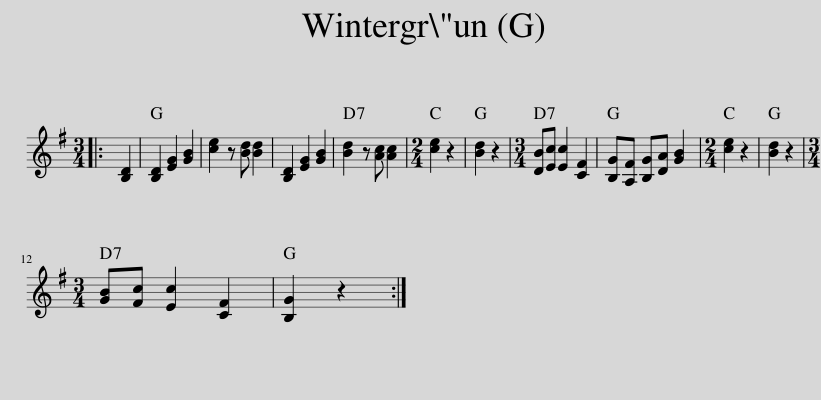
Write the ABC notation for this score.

X:1
L:1/8
M:3/4
I:linebreak $
K:G
V:1 treble
V:1
|: [B,D]2 | [B,D]2 [EG]2 [GB]2 | [ce]2 z [Bd] [Bd]2 | [B,D]2 [EG]2 [GB]2 | [Bd]2 z [Ac] [Ac]2 | %5
[M:2/4] [ce]2 z2 | [Bd]2 z2 |[M:3/4] [DB][Ec] [Ec]2 [CF]2 | [B,G][A,F] [B,G][DA] [GB]2 |[M:2/4] [ce]2 z2 | %10
 [Bd]2 z2 |$[M:3/4] [GB][Fc] [Ec]2 [CF]2 | [B,G]2 z2 :| %13
